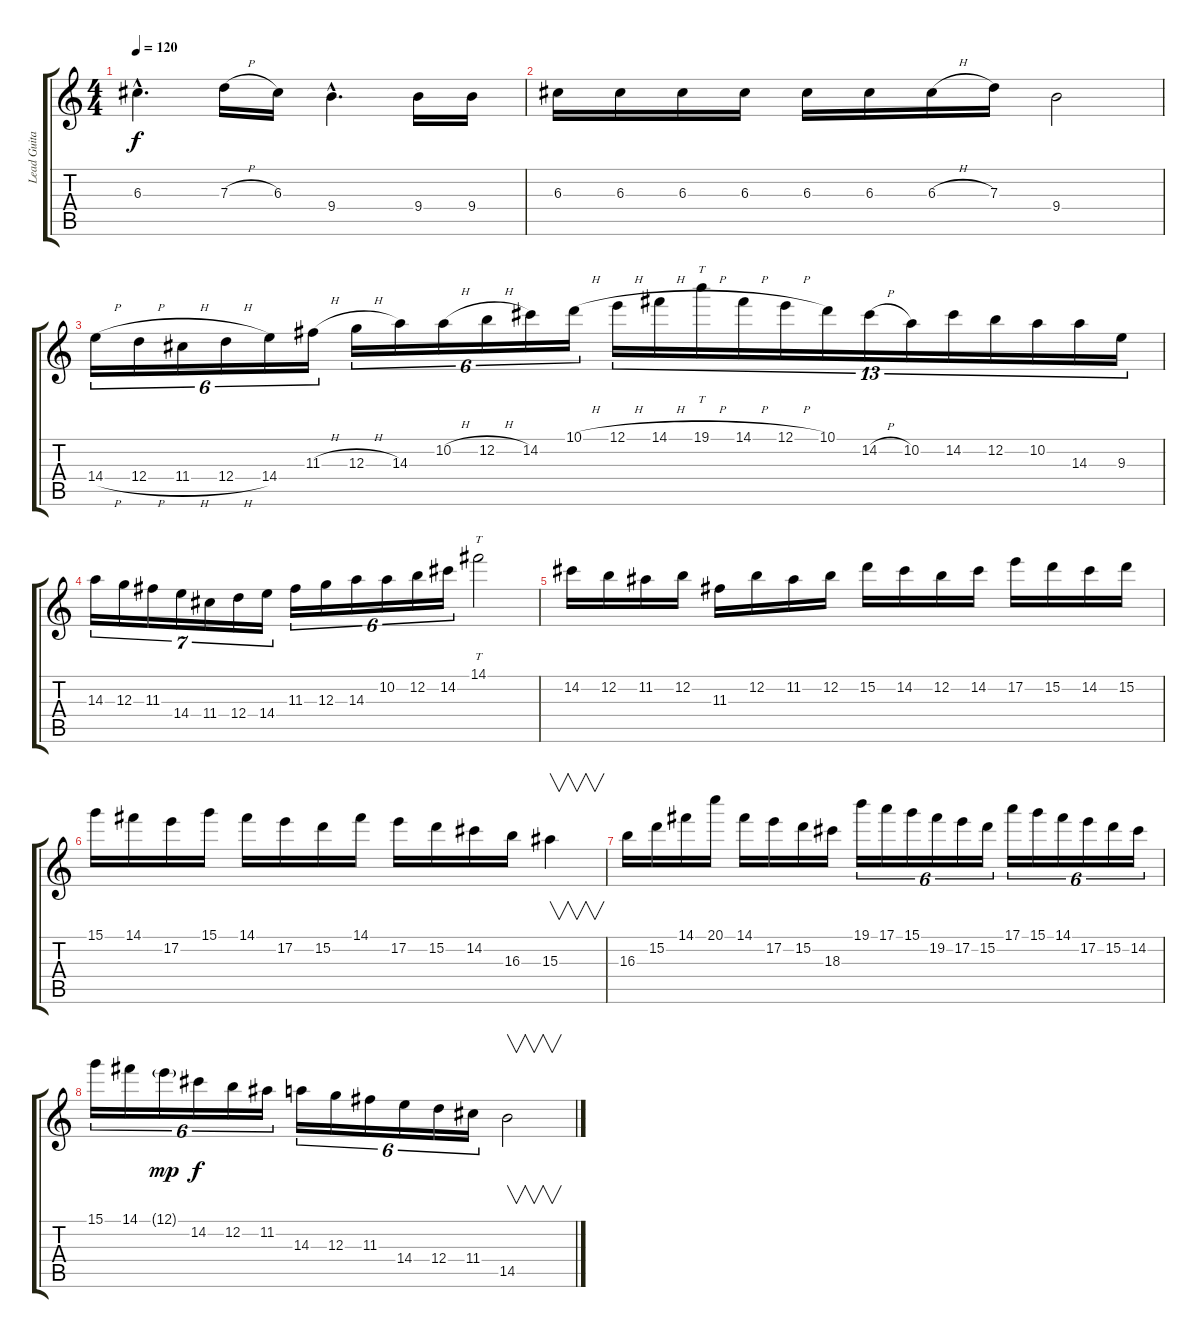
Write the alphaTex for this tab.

\track ("Lead Guitar" "Lead Guita") {instrument overdrivenguitar}
\staff {score tabs}
\tuning (E4 B3 G3 D3 A2 E2) {hide}
\ts (4 4)
\tempo 120
\clef g2
\ks c
6.3{hac}.4{d dy f} 7.3{h}.16 6.3.16 9.4{hac}.4{d} 9.4.16 9.4.16 |
6.3.16 6.3.16 6.3.16 6.3.16 6.3.16 6.3.16 6.3{h}.16 7.3.16 9.4.2 |
14.4{h}.16{tu (6 4)} 12.4{h}.16{tu (6 4)} 11.4{h}.16{tu (6 4)} 12.4{h}.16{tu (6 4)} 14.4.16{tu (6 4)} 11.3{h}.16{tu (6 4)} 12.3{h}.16{tu (6 4)} 14.3.16{tu (6 4)} 10.2{h}.16{tu (6 4)} 12.2{h}.16{tu (6 4)} 14.2.16{tu (6 4)} 10.1{h}.16{tu (6 4)} 12.1{h}.16{tu (13 8)} 14.1{h}.16{tu (13 8)} 19.1{h}.16{tt tu (13 8)} 14.1{h}.16{tu (13 8)} 12.1{h}.16{tu (13 8)} 10.1.16{tu (13 8)} 14.2{h}.16{tu (13 8)} 10.2.16{tu (13 8)} 14.2.16{tu (13 8)} 12.2.16{tu (13 8)} 10.2.16{tu (13 8)} 14.3.16{tu (13 8)} 9.3.16{tu (13 8)} |
14.3.16{tu (7 4)} 12.3.16{tu (7 4)} 11.3.16{tu (7 4)} 14.4.16{tu (7 4)} 11.4.16{tu (7 4)} 12.4.16{tu (7 4)} 14.4.16{tu (7 4)} 11.3.16{tu (6 4)} 12.3.16{tu (6 4)} 14.3.16{tu (6 4)} 10.2.16{tu (6 4)} 12.2.16{tu (6 4)} 14.2.16{tu (6 4)} 14.1.2{tt} |
14.2.16 12.2.16 11.2.16 12.2.16 11.3.16 12.2.16 11.2.16 12.2.16 15.2.16 14.2.16 12.2.16 14.2.16 17.2.16 15.2.16 14.2.16 15.2.16 |
15.1.16 14.1.16 17.2.16 15.1.16 14.1.16 17.2.16 15.2.16 14.1.16 17.2.16 15.2.16 14.2.16 16.3.16 15.3.4{v} |
16.3.16 15.2.16 14.1.16 20.1.16 14.1.16 17.2.16 15.2.16 18.3.16 19.1.16{tu (6 4)} 17.1.16{tu (6 4)} 15.1.16{tu (6 4)} 19.2.16{tu (6 4)} 17.2.16{tu (6 4)} 15.2.16{tu (6 4)} 17.1.16{tu (6 4)} 15.1.16{tu (6 4)} 14.1.16{tu (6 4)} 17.2.16{tu (6 4)} 15.2.16{tu (6 4)} 14.2.16{tu (6 4)} |
15.1.16{tu (6 4)} 14.1.16{tu (6 4)} 12.1{g}.16{tu (6 4) dy mp} 14.2.16{tu (6 4) dy f} 12.2.16{tu (6 4)} 11.2.16{tu (6 4)} 14.3.16{tu (6 4)} 12.3.16{tu (6 4)} 11.3.16{tu (6 4)} 14.4.16{tu (6 4)} 12.4.16{tu (6 4)} 11.4.16{tu (6 4)} 14.5.2{v}
